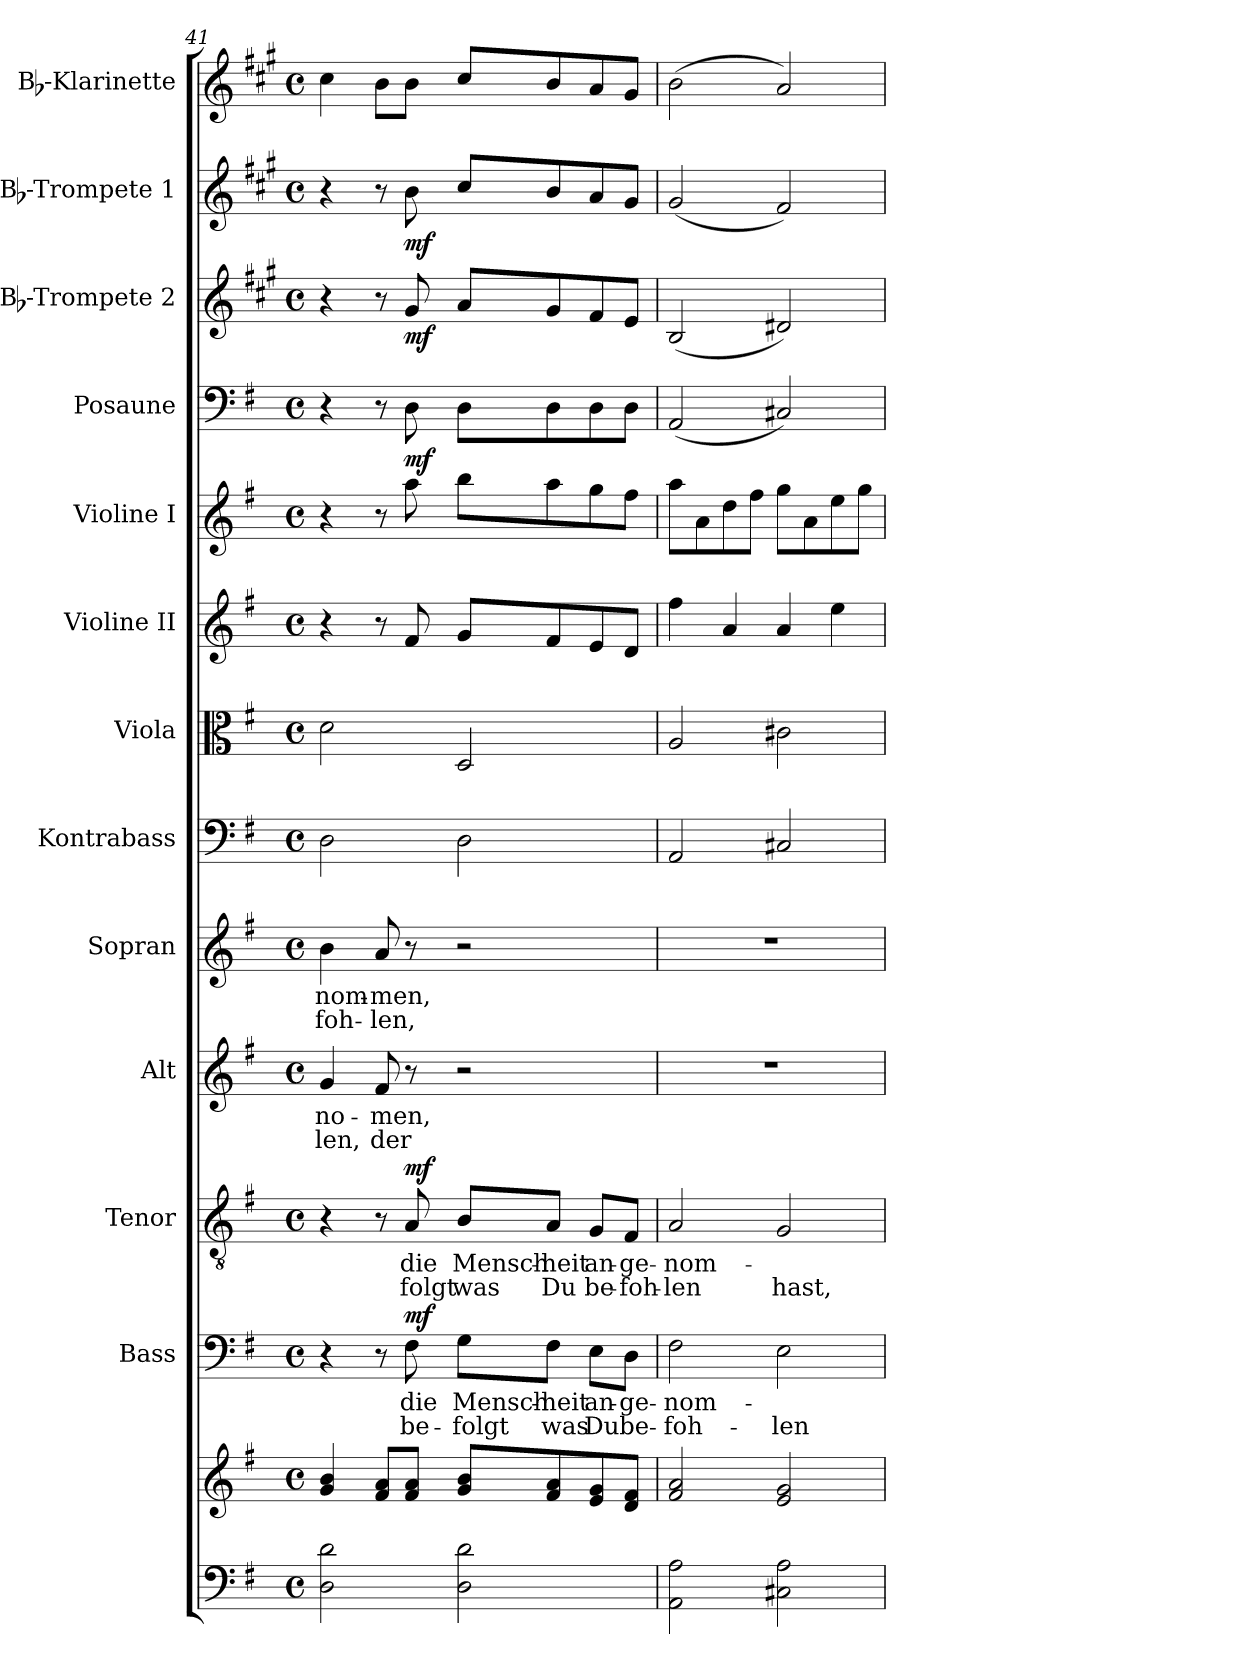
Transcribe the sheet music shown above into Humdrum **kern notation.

**kern	**kern	**kern	**text	**text	**dynam	**kern	**text	**text	**dynam	**kern	**text	**text	**kern	**text	**text	**kern	**kern	**kern	**kern	**kern	**dynam	**kern	**dynam	**kern	**dynam	**kern
*part13	*part13	*part12	*part12	*part12	*part12	*part11	*part11	*part11	*part11	*part10	*part10	*part10	*part9	*part9	*part9	*part8	*part7	*part6	*part5	*part4	*part4	*part3	*part3	*part2	*part2	*part1
*staff14	*staff13	*staff12	*staff12	*staff12	*staff12	*staff11	*staff11	*staff11	*staff11	*staff10	*staff10	*staff10	*staff9	*staff9	*staff9	*staff8	*staff7	*staff6	*staff5	*staff4	*staff4	*staff3	*staff3	*staff2	*staff2	*staff1
*	*	*I"Bass	*	*	*	*I"Tenor	*	*	*	*I"Alt	*	*	*I"Sopran	*	*	*I"Kontrabass	*I"Viola	*I"Violine II	*I"Violine I	*I"Posaune	*	*I"Bb-Trompete 2	*	*I"Bb-Trompete 1	*	*I"Bb-Klarinette
*	*	*I'B.	*	*	*	*I'T.	*	*	*	*I'A.	*	*	*I'S.	*	*	*I'Kb.	*I'Vla.	*I'Vl. II	*I'Vl. I	*I'Pos.	*	*I'Bb Trp. 2	*	*I'Bb Trp. 1	*	*I'Bb Kl.
*clefF4	*clefG2	*clefF4	*	*	*	*clefGv2	*	*	*	*clefG2	*	*	*clefG2	*	*	*clefF4	*clefC3	*clefG2	*clefG2	*clefF4	*	*clefG2	*	*clefG2	*	*clefG2
*	*	*	*	*	*	*	*	*	*	*	*	*	*	*	*	*ITrd7c12	*	*	*	*	*	*ITrd1c2	*	*ITrd1c2	*	*ITrd1c2
*k[f#]	*k[f#]	*k[f#]	*	*	*	*k[f#]	*	*	*	*k[f#]	*	*	*k[f#]	*	*	*k[f#]	*k[f#]	*k[f#]	*k[f#]	*k[f#]	*	*k[f#]	*	*k[f#]	*	*k[f#]
*G:	*G:	*G:	*	*	*	*G:	*	*	*	*G:	*	*	*G:	*	*	*G:	*G:	*G:	*G:	*G:	*	*G:	*	*G:	*	*G:
*M4/4	*M4/4	*M4/4	*	*	*	*M4/4	*	*	*	*M4/4	*	*	*M4/4	*	*	*M4/4	*M4/4	*M4/4	*M4/4	*M4/4	*	*M4/4	*	*M4/4	*	*M4/4
*met(c)	*met(c)	*met(c)	*	*	*	*met(c)	*	*	*	*met(c)	*	*	*met(c)	*	*	*met(c)	*met(c)	*met(c)	*met(c)	*met(c)	*	*met(c)	*	*met(c)	*	*met(c)
=41	=41	=41	=41	=41	=41	=41	=41	=41	=41	=41	=41	=41	=41	=41	=41	=41	=41	=41	=41	=41	=41	=41	=41	=41	=41	=41
!	!	!	!	!	!	!	!	!	!	!	!LO:LY:b	!LO:LY:b	!	!LO:LY:b	!LO:LY:b	!	!	!	!	!	!	!	!	!	!	!
2D\ 2d\	4g/ 4b/	4r	.	.	.	4r	.	.	.	4g/	-no-	-len,	4b\	-nom-	-foh-	2DD\	2d\	4r	4r	4r	.	4r	.	4r	.	4b\
!	!	!	!	!	!	!	!	!	!	!	!LO:LY:b	!LO:LY:b	!	!LO:LY:b	!LO:LY:b	!	!	!	!	!	!	!	!	!	!	!
.	8f#/ 8a/L	8r	.	.	.	8r	.	.	.	8f#/	-men,	der	8a/	-men,	-len,	.	.	8r	8r	8r	.	8r	.	8r	.	8a\L
!	!	!	!LO:LY:b	!LO:LY:b	!LO:DY:a	!	!LO:LY:b	!LO:LY:b	!LO:DY:a	!	!	!	!	!	!	!	!	!	!	!	!LO:DY:b	!	!LO:DY:b	!	!LO:DY:b	!
.	8f#/ 8a/J	8F#\	die	be-	mf	8A/	die	-folgt	mf	8r	.	.	8r	.	.	.	.	8f#/	8aa\	8D\	mf	8f#/	mf	8a\	mf	8a\J
!	!	!	!LO:LY:b	!LO:LY:b	!	!	!LO:LY:b	!LO:LY:b	!	!	!	!	!	!	!	!	!	!	!	!	!	!	!	!	!	!
2D\ 2d\	8g/ 8b/L	8G\L	Mensch-	-folgt	.	8B/L	Mensch-	was	.	2r	.	.	2r	.	.	2DD\	2D/	8g/L	8bb\L	8D\L	.	8g/L	.	8b/L	.	8b/L
!	!	!	!LO:LY:b	!LO:LY:b	!	!	!LO:LY:b	!LO:LY:b	!	!	!	!	!	!	!	!	!	!	!	!	!	!	!	!	!	!
.	8f#/ 8a/	8F#\J	-heit	was	.	8A/J	-heit	Du	.	.	.	.	.	.	.	.	.	8f#/	8aa\	8D\	.	8f#/	.	8a/	.	8a/
!	!	!	!LO:LY:b	!LO:LY:b	!	!	!LO:LY:b	!LO:LY:b	!	!	!	!	!	!	!	!	!	!	!	!	!	!	!	!	!	!
.	8e/ 8g/	8E\L	an-	Du	.	8G/L	an-	be-	.	.	.	.	.	.	.	.	.	8e/	8gg\	8D\	.	8e/	.	8g/	.	8g/
!	!	!	!LO:LY:b	!LO:LY:b	!	!	!LO:LY:b	!LO:LY:b	!	!	!	!	!	!	!	!	!	!	!	!	!	!	!	!	!	!
.	8d/ 8f#/J	8D\J	-ge-	be-	.	8F#/J	-ge-	-foh-	.	.	.	.	.	.	.	.	.	8d/J	8ff#\J	8D\J	.	8d/J	.	8f#/J	.	8f#/J
=42	=42	=42	=42	=42	=42	=42	=42	=42	=42	=42	=42	=42	=42	=42	=42	=42	=42	=42	=42	=42	=42	=42	=42	=42	=42	=42
!	!	!	!LO:LY:b	!LO:LY:b	!	!	!LO:LY:b	!LO:LY:b	!	!	!	!	!	!	!	!	!	!	!	!	!	!	!	!	!	!
2AA\ 2A\	2f#/ 2a/	2F#\	-nom-	-foh-	.	2A/	-nom-	-len	.	1r	.	.	1r	.	.	2AAA/	2A/	4ff#\	8aa\L	(<2AA/	.	(<2A/	.	(<2f#/	.	(>2a\
.	.	.	.	.	.	.	.	.	.	.	.	.	.	.	.	.	.	.	8a\	.	.	.	.	.	.	.
.	.	.	.	.	.	.	.	.	.	.	.	.	.	.	.	.	.	4a/	8dd\	.	.	.	.	.	.	.
.	.	.	.	.	.	.	.	.	.	.	.	.	.	.	.	.	.	.	8ff#\J	.	.	.	.	.	.	.
!	!	!	!	!LO:LY:b	!	!	!	!LO:LY:b	!	!	!	!	!	!	!	!	!	!	!	!	!	!	!	!	!	!
2C#X\ 2A\	2e/ 2g/	2E\	.	-len	.	2G/	.	hast,	.	.	.	.	.	.	.	2CC#X/	2c#X\	4a/	8gg\L	2C#X/)	.	2c#X/)	.	2e/)	.	2g/)
.	.	.	.	.	.	.	.	.	.	.	.	.	.	.	.	.	.	.	8a\	.	.	.	.	.	.	.
.	.	.	.	.	.	.	.	.	.	.	.	.	.	.	.	.	.	4ee\	8ee\	.	.	.	.	.	.	.
.	.	.	.	.	.	.	.	.	.	.	.	.	.	.	.	.	.	.	8gg\J	.	.	.	.	.	.	.
=	=	=	=	=	=	=	=	=	=	=	=	=	=	=	=	=	=	=	=	=	=	=	=	=	=	=
*-	*-	*-	*-	*-	*-	*-	*-	*-	*-	*-	*-	*-	*-	*-	*-	*-	*-	*-	*-	*-	*-	*-	*-	*-	*-	*-
